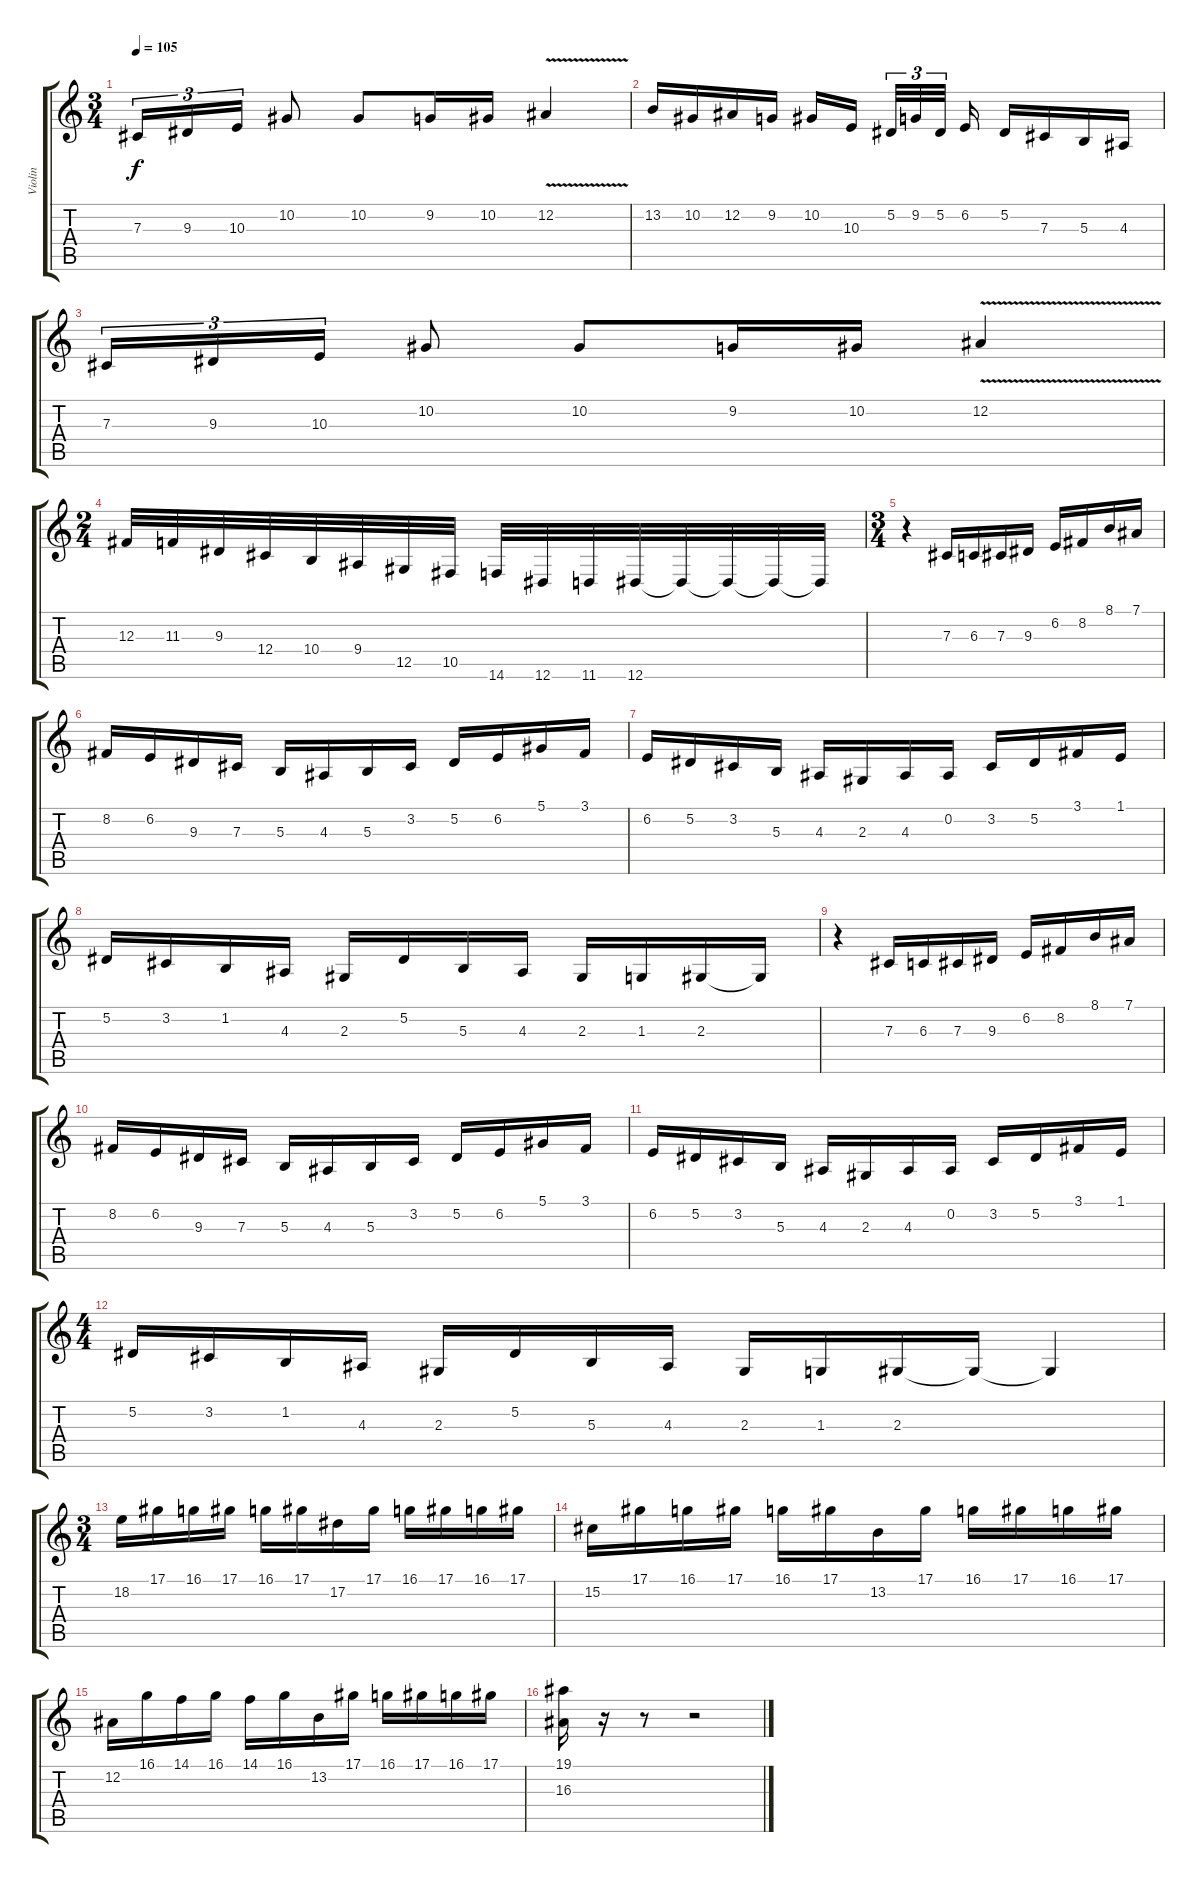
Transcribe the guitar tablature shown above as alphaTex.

\track ("Violin" "Violin") {instrument violin}
\staff {score tabs}
\tuning (Eb4 Bb3 Gb3 Db3 Ab2 Eb2) {hide}
\ts (3 4)
\tempo 105
\clef g2
\ks c
7.3.16{tu (3 2) dy f} 9.3.16{tu (3 2)} 10.3.16{tu (3 2)} 10.2.8 10.2.8 9.2.16 10.2.16 12.2{v}.4 |
13.2.16 10.2.16 12.2.16 9.2.16 10.2.16 10.3.16 5.2.32{tu (3 2)} 9.2.32{tu (3 2)} 5.2.32{tu (3 2)} 6.2.16 5.2.16 7.3.16 5.3.16 4.3.16 |
7.3.16{tu (3 2)} 9.3.16{tu (3 2)} 10.3.16{tu (3 2)} 10.2.8 10.2.8 9.2.16 10.2.16 12.2{v}.4 |
\ts (2 4)
12.3.32 11.3.32 9.3.32 12.4.32 10.4.32 9.4.32 12.5.32 10.5.32 14.6.32 12.6.32 11.6.32 12.6.32 12.6{t}.32 12.6{t}.32 12.6{t}.32 12.6{t}.32 |
\ts (3 4)
r.4 7.3.16 6.3.16 7.3.16 9.3.16 6.2.16 8.2.16 8.1.16 7.1.16 |
8.2.16 6.2.16 9.3.16 7.3.16 5.3.16 4.3.16 5.3.16 3.2.16 5.2.16 6.2.16 5.1.16 3.1.16 |
6.2.16 5.2.16 3.2.16 5.3.16 4.3.16 2.3.16 4.3.16 0.2.16 3.2.16 5.2.16 3.1.16 1.1.16 |
5.2.16 3.2.16 1.2.16 4.3.16 2.3.16 5.2.16 5.3.16 4.3.16 2.3.16 1.3.16 2.3.16 2.3{t}.16 |
r.4 7.3.16 6.3.16 7.3.16 9.3.16 6.2.16 8.2.16 8.1.16 7.1.16 |
8.2.16 6.2.16 9.3.16 7.3.16 5.3.16 4.3.16 5.3.16 3.2.16 5.2.16 6.2.16 5.1.16 3.1.16 |
6.2.16 5.2.16 3.2.16 5.3.16 4.3.16 2.3.16 4.3.16 0.2.16 3.2.16 5.2.16 3.1.16 1.1.16 |
\ts (4 4)
5.2.16 3.2.16 1.2.16 4.3.16 2.3.16 5.2.16 5.3.16 4.3.16 2.3.16 1.3.16 2.3.16 2.3{t}.16 2.3{t}.4 |
\ts (3 4)
18.2.16 17.1.16 16.1.16 17.1.16 16.1.16 17.1.16 17.2.16 17.1.16 16.1.16 17.1.16 16.1.16 17.1.16 |
15.2.16 17.1.16 16.1.16 17.1.16 16.1.16 17.1.16 13.2.16 17.1.16 16.1.16 17.1.16 16.1.16 17.1.16 |
12.2.16 16.1.16 14.1.16 16.1.16 14.1.16 16.1.16 13.2.16 17.1.16 16.1.16 17.1.16 16.1.16 17.1.16 |
(19.1 16.3).16 r.16 r.8 r.2
